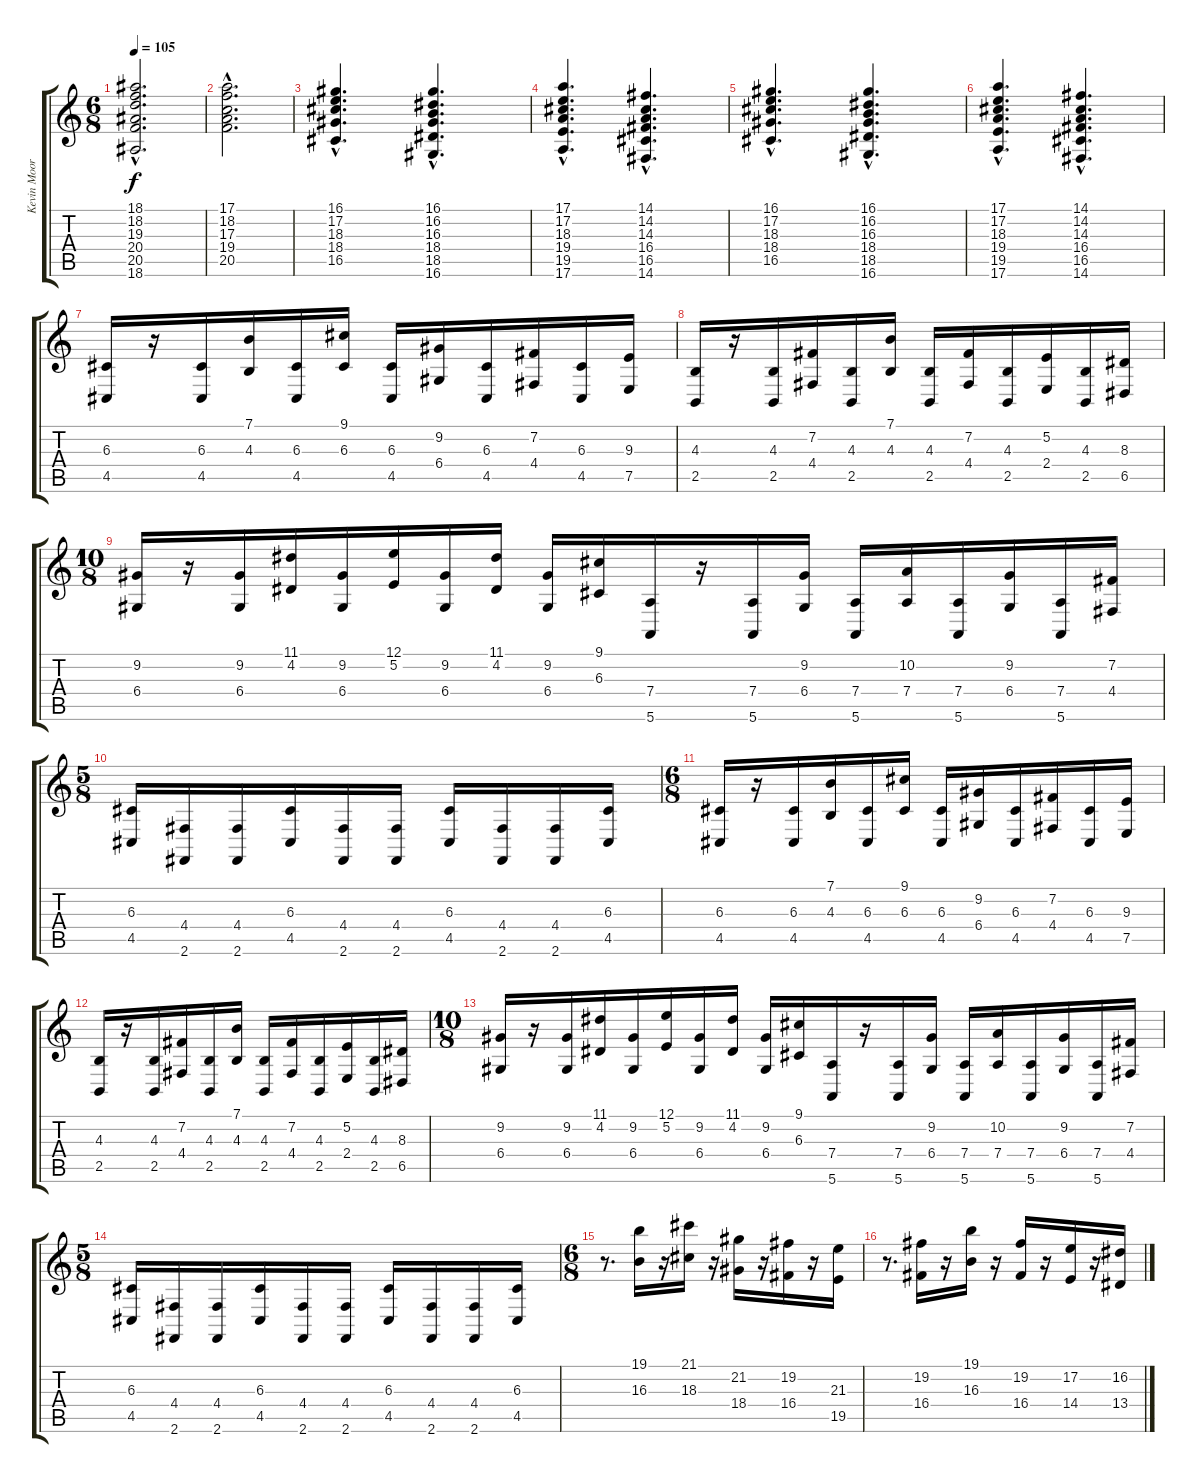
\track ("Kevin Moore" "Kevin Moor") {instrument stringensemble1}
\staff {score tabs}
\tuning (E4 B3 G3 D3 A2 E2) {hide}
\ts (6 8)
\tempo 105
\clef g2
\ks c
(18.1{hac} 18.2{hac} 19.3{hac} 20.4{hac} 20.5{hac} 18.6{hac}).2{d dy f} |
(17.1{hac} 18.2{hac} 17.3{hac} 19.4{hac} 20.5{hac}).2{d} |
(16.1{hac} 17.2{hac} 18.3{hac} 18.4{hac} 16.5{hac}).4{d} (16.1{hac} 16.2{hac} 16.3{hac} 18.4{hac} 18.5{hac} 16.6{hac}).4{d} |
(17.1{hac} 17.2{hac} 18.3{hac} 19.4{hac} 19.5{hac} 17.6{hac}).4{d} (14.1{hac} 14.2{hac} 14.3{hac} 16.4{hac} 16.5{hac} 14.6{hac}).4{d} |
(16.1{hac} 17.2{hac} 18.3{hac} 18.4{hac} 16.5{hac}).4{d} (16.1{hac} 16.2{hac} 16.3{hac} 18.4{hac} 18.5{hac} 16.6{hac}).4{d} |
(17.1{hac} 17.2{hac} 18.3{hac} 19.4{hac} 19.5{hac} 17.6{hac}).4{d} (14.1{hac} 14.2{hac} 14.3{hac} 16.4{hac} 16.5{hac} 14.6{hac}).4{d} |
(6.3 4.5).16{volume 16} r.16 (6.3 4.5).16 (7.1 4.3).16 (6.3 4.5).16 (9.1 6.3).16 (6.3 4.5).16 (9.2 6.4).16 (6.3 4.5).16 (7.2 4.4).16 (6.3 4.5).16 (9.3 7.5).16 |
(4.3 2.5).16 r.16 (4.3 2.5).16 (7.2 4.4).16 (4.3 2.5).16 (7.1 4.3).16 (4.3 2.5).16 (7.2 4.4).16 (4.3 2.5).16 (5.2 2.4).16 (4.3 2.5).16 (8.3 6.5).16 |
\ts (10 8)
(9.2 6.4).16 r.16 (9.2 6.4).16 (11.1 4.2).16 (9.2 6.4).16 (12.1 5.2).16 (9.2 6.4).16 (11.1 4.2).16 (9.2 6.4).16 (9.1 6.3).16 (7.4 5.6).16 r.16 (7.4 5.6).16 (9.2 6.4).16 (7.4 5.6).16 (10.2 7.4).16 (7.4 5.6).16 (9.2 6.4).16 (7.4 5.6).16 (7.2 4.4).16 |
\ts (5 8)
(6.3 4.5).16 (4.4 2.6).16 (4.4 2.6).16 (6.3 4.5).16 (4.4 2.6).16 (4.4 2.6).16 (6.3 4.5).16 (4.4 2.6).16 (4.4 2.6).16 (6.3 4.5).16 |
\ts (6 8)
(6.3 4.5).16 r.16 (6.3 4.5).16 (7.1 4.3).16 (6.3 4.5).16 (9.1 6.3).16 (6.3 4.5).16 (9.2 6.4).16 (6.3 4.5).16 (7.2 4.4).16 (6.3 4.5).16 (9.3 7.5).16 |
(4.3 2.5).16 r.16 (4.3 2.5).16 (7.2 4.4).16 (4.3 2.5).16 (7.1 4.3).16 (4.3 2.5).16 (7.2 4.4).16 (4.3 2.5).16 (5.2 2.4).16 (4.3 2.5).16 (8.3 6.5).16 |
\ts (10 8)
(9.2 6.4).16 r.16 (9.2 6.4).16 (11.1 4.2).16 (9.2 6.4).16 (12.1 5.2).16 (9.2 6.4).16 (11.1 4.2).16 (9.2 6.4).16 (9.1 6.3).16 (7.4 5.6).16 r.16 (7.4 5.6).16 (9.2 6.4).16 (7.4 5.6).16 (10.2 7.4).16 (7.4 5.6).16 (9.2 6.4).16 (7.4 5.6).16 (7.2 4.4).16 |
\ts (5 8)
(6.3 4.5).16 (4.4 2.6).16 (4.4 2.6).16 (6.3 4.5).16 (4.4 2.6).16 (4.4 2.6).16 (6.3 4.5).16 (4.4 2.6).16 (4.4 2.6).16 (6.3 4.5).16 |
\ts (6 8)
r.8{d} (19.1 16.3).16 r.16 (21.1 18.3).16 r.16 (21.2 18.4).16 r.16 (19.2 16.4).16 r.16 (21.3 19.5).16 |
r.8{d} (19.2 16.4).16 r.16 (19.1 16.3).16 r.16 (19.2 16.4).16 r.16 (17.2 14.4).16 r.16 (16.2 13.4).16
